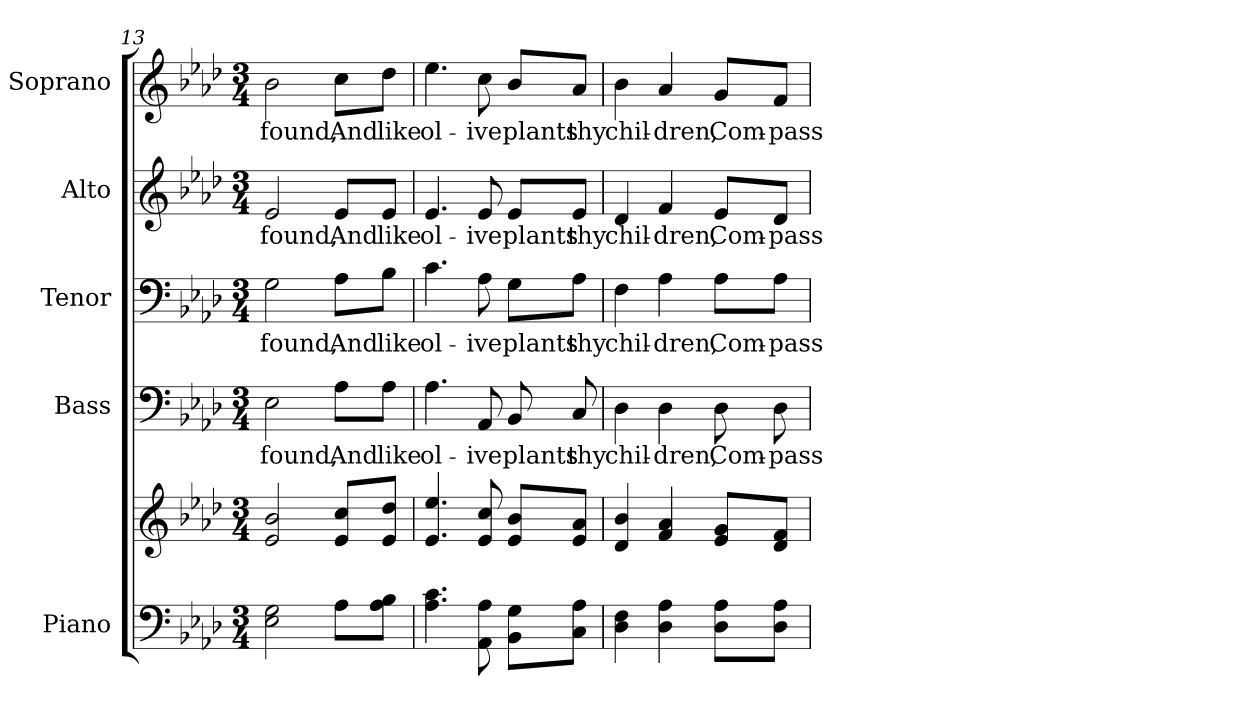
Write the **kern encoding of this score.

**kern	**kern	**kern	**text	**kern	**text	**kern	**text	**kern	**text
*part5	*part5	*part4	*part4	*part3	*part3	*part2	*part2	*part1	*part1
*staff6	*staff5	*staff4	*staff4	*staff3	*staff3	*staff2	*staff2	*staff1	*staff1
*I"Piano	*	*I"Bass	*	*I"Tenor	*	*I"Alto	*	*I"Soprano	*
*I'Pno.	*	*I'B.	*	*I'T.	*	*I'A.	*	*I'S.	*
!!LO:PB:g=z
*clefF4	*clefG2	*clefF4	*	*clefF4	*	*clefG2	*	*clefG2	*
*k[b-e-a-d-]	*k[b-e-a-d-]	*k[b-e-a-d-]	*	*k[b-e-a-d-]	*	*k[b-e-a-d-]	*	*k[b-e-a-d-]	*
*f:	*f:	*f:	*	*f:	*	*f:	*	*f:	*
*M3/4	*M3/4	*M3/4	*	*M3/4	*	*M3/4	*	*M3/4	*
=13	=13	=13	=13	=13	=13	=13	=13	=13	=13
!	!	!	!LO:LY:b:color=#000000	!	!	!	!	!	!
!	!	!	!	!	!LO:LY:b:color=#000000	!	!	!	!
!	!	!	!	!	!	!	!LO:LY:b:color=#000000	!	!
!	!	!	!	!	!	!	!	!	!LO:LY:b:color=#000000
2E-i\ 2Gi	2e-i/ 2b-i	2E-i\	found,	2Gi\	found,	2e-i/	found,	2b-i\	found,
!	!	!	!LO:LY:b:color=#000000	!	!	!	!	!	!
!	!	!	!	!	!LO:LY:b:color=#000000	!	!	!	!
!	!	!	!	!	!	!	!LO:LY:b:color=#000000	!	!
!	!	!	!	!	!	!	!	!	!LO:LY:b:color=#000000
8A-i\L	8e-i/ 8cci/L	8A-i\L	And	8A-i\L	And	8e-i/L	And	8cci\L	And
!	!	!	!LO:LY:b:color=#000000	!	!	!	!	!	!
!	!	!	!	!	!LO:LY:b:color=#000000	!	!	!	!
!	!	!	!	!	!	!	!LO:LY:b:color=#000000	!	!
!	!	!	!	!	!	!	!	!	!LO:LY:b:color=#000000
8A-i\ 8B-i\J	8e-i/ 8dd-i/J	8A-i\J	like	8B-i\J	like	8e-i/J	like	8dd-i\J	like
=14	=14	=14	=14	=14	=14	=14	=14	=14	=14
!	!	!	!LO:LY:b:color=#000000	!	!	!	!	!	!
!	!	!	!	!	!LO:LY:b:color=#000000	!	!	!	!
!	!	!	!	!	!	!	!LO:LY:b:color=#000000	!	!
!	!	!	!	!	!	!	!	!	!LO:LY:b:color=#000000
4.A-i\ 4.ci	4.e-i/ 4.ee-i	4.A-i\	ol-	4.ci\	ol-	4.e-i/	ol-	4.ee-i\	ol-
!	!	!	!LO:LY:b:color=#000000	!	!	!	!	!	!
!	!	!	!	!	!LO:LY:b:color=#000000	!	!	!	!
!	!	!	!	!	!	!	!LO:LY:b:color=#000000	!	!
!	!	!	!	!	!	!	!	!	!LO:LY:b:color=#000000
8AA-i\ 8A-i	8e-i/ 8cci	8AA-i/	-ive	8A-i\	-ive	8e-i/	-ive	8cci\	-ive
!	!	!	!LO:LY:b:color=#000000	!	!	!	!	!	!
!	!	!	!	!	!LO:LY:b:color=#000000	!	!	!	!
!	!	!	!	!	!	!	!LO:LY:b:color=#000000	!	!
!	!	!	!	!	!	!	!	!	!LO:LY:b:color=#000000
8BB-i\ 8Gi\L	8e-i/ 8b-i/L	8BB-i/	plants	8Gi\L	plants	8e-i/L	plants	8b-i/L	plants
!	!	!	!LO:LY:b:color=#000000	!	!	!	!	!	!
!	!	!	!	!	!LO:LY:b:color=#000000	!	!	!	!
!	!	!	!	!	!	!	!LO:LY:b:color=#000000	!	!
!	!	!	!	!	!	!	!	!	!LO:LY:b:color=#000000
8Ci\ 8A-i\J	8e-i/ 8a-i/J	8Ci/	thy	8A-i\J	thy	8e-i/J	thy	8a-i/J	thy
=15	=15	=15	=15	=15	=15	=15	=15	=15	=15
!	!	!	!LO:LY:b:color=#000000	!	!	!	!	!	!
!	!	!	!	!	!LO:LY:b:color=#000000	!	!	!	!
!	!	!	!	!	!	!	!LO:LY:b:color=#000000	!	!
!	!	!	!	!	!	!	!	!	!LO:LY:b:color=#000000
4D-i\ 4Fi	4d-i/ 4b-i	4D-i\	chil-	4Fi\	chil-	4d-i/	chil-	4b-i\	chil-
!	!	!	!LO:LY:b:color=#000000	!	!	!	!	!	!
!	!	!	!	!	!LO:LY:b:color=#000000	!	!	!	!
!	!	!	!	!	!	!	!LO:LY:b:color=#000000	!	!
!	!	!	!	!	!	!	!	!	!LO:LY:b:color=#000000
4D-i\ 4A-i	4fi/ 4a-i	4D-i\	-dren,	4A-i\	-dren,	4fi/	-dren,	4a-i/	-dren,
!	!	!	!LO:LY:b:color=#000000	!	!	!	!	!	!
!	!	!	!	!	!LO:LY:b:color=#000000	!	!	!	!
!	!	!	!	!	!	!	!LO:LY:b:color=#000000	!	!
!	!	!	!	!	!	!	!	!	!LO:LY:b:color=#000000
8D-i\ 8A-i\L	8e-i/ 8gi/L	8D-i\	Com-	8A-i\L	Com-	8e-i/L	Com-	8gi/L	Com-
!	!	!	!LO:LY:b:color=#000000	!	!	!	!	!	!
!	!	!	!	!	!LO:LY:b:color=#000000	!	!	!	!
!	!	!	!	!	!	!	!LO:LY:b:color=#000000	!	!
!	!	!	!	!	!	!	!	!	!LO:LY:b:color=#000000
8D-i\ 8A-i\J	8d-i/ 8fi/J	8D-i\	-pass-	8A-i\J	-pass-	8d-i/J	-pass-	8fi/J	-pass-
=	=	=	=	=	=	=	=	=	=
*-	*-	*-	*-	*-	*-	*-	*-	*-	*-
